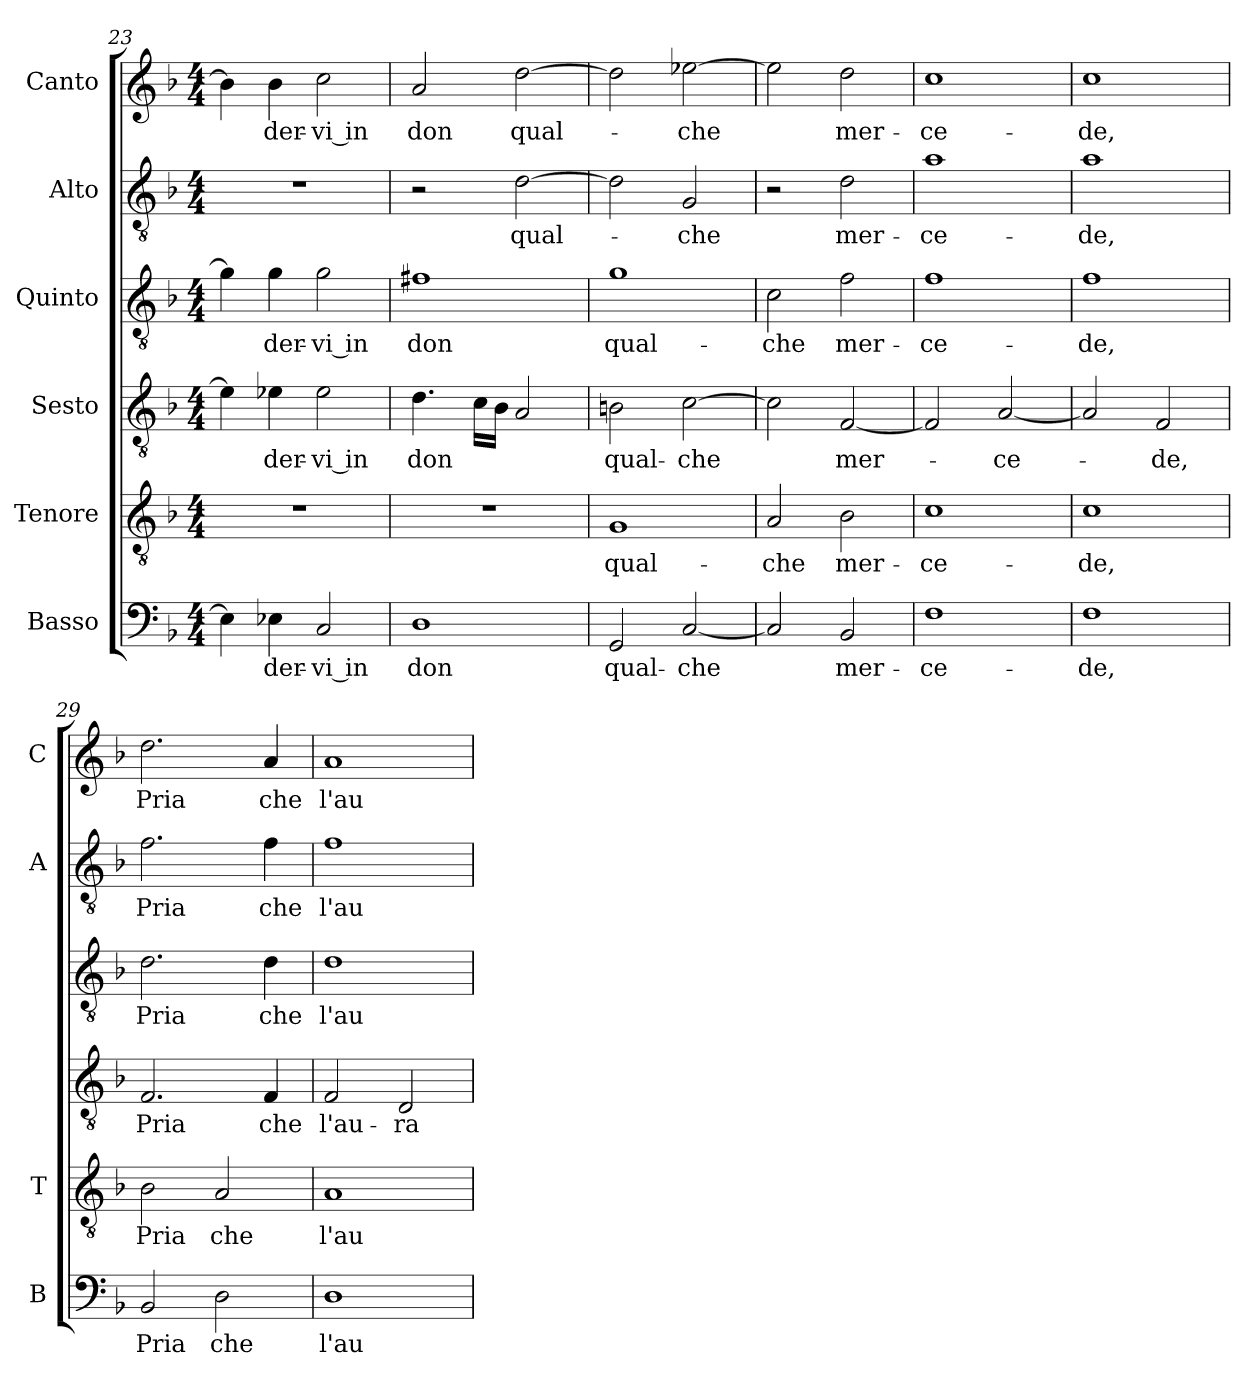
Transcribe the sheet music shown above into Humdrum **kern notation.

**kern	**text	**kern	**text	**kern	**text	**kern	**text	**kern	**text	**kern	**text
*part6	*part6	*part5	*part5	*part4	*part4	*part3	*part3	*part2	*part2	*part1	*part1
*staff6	*staff6	*staff5	*staff5	*staff4	*staff4	*staff3	*staff3	*staff2	*staff2	*staff1	*staff1
*I"Basso	*	*I"Tenore	*	*I"Sesto	*	*I"Quinto	*	*I"Alto	*	*I"Canto	*
*I'B	*	*I'T	*	*	*	*	*	*I'A	*	*I'C	*
*clefF4	*	*clefGv2	*	*clefGv2	*	*clefGv2	*	*clefGv2	*	*clefG2	*
*k[b-]	*	*k[b-]	*	*k[b-]	*	*k[b-]	*	*k[b-]	*	*k[b-]	*
*F:	*	*F:	*	*F:	*	*F:	*	*F:	*	*F:	*
*M4/4	*	*M4/4	*	*M4/4	*	*M4/4	*	*M4/4	*	*M4/4	*
=23	=23	=23	=23	=23	=23	=23	=23	=23	=23	=23	=23
4E-\]	.	1r	.	4e-\]	.	4g\]	.	1r	.	4b-\]	.
!	!LO:LY:b	!	!	!	!	!	!	!	!	!	!
!	!	!	!	!	!LO:LY:b	!	!	!	!	!	!
!	!	!	!	!	!	!	!LO:LY:b	!	!	!	!
!	!	!	!	!	!	!	!	!	!	!	!LO:LY:b
4E-X\	-der-	.	.	4e-X\	-der-	4g\	-der-	.	.	4b-\	-der-
!	!LO:LY:b	!	!	!	!	!	!	!	!	!	!
!	!	!	!	!	!LO:LY:b	!	!	!	!	!	!
!	!	!	!	!	!	!	!LO:LY:b	!	!	!	!
!	!	!	!	!	!	!	!	!	!	!	!LO:LY:b
2C/	-vi in	.	.	2e-\	-vi in	2g\	-vi in	.	.	2cc\	-vi in
=24	=24	=24	=24	=24	=24	=24	=24	=24	=24	=24	=24
!	!LO:LY:b	!	!	!	!	!	!	!	!	!	!
!	!	!	!	!	!LO:LY:b	!	!	!	!	!	!
!	!	!	!	!	!	!	!LO:LY:b	!	!	!	!
!	!	!	!	!	!	!	!	!	!	!	!LO:LY:b
1D	don	1r	.	4.d\	don	1f#X	don	2r	.	2a/	don
.	.	.	.	16c\LL	.	.	.	.	.	.	.
.	.	.	.	16B-\JJ	.	.	.	.	.	.	.
!	!	!	!	!	!	!	!	!	!LO:LY:b	!	!
!	!	!	!	!	!	!	!	!	!	!	!LO:LY:b
.	.	.	.	2A/	.	.	.	[2d\	qual-	[2dd\	qual-
=25	=25	=25	=25	=25	=25	=25	=25	=25	=25	=25	=25
!	!LO:LY:b	!	!	!	!	!	!	!	!	!	!
!	!	!	!LO:LY:b	!	!	!	!	!	!	!	!
!	!	!	!	!	!LO:LY:b	!	!	!	!	!	!
!	!	!	!	!	!	!	!LO:LY:b	!	!	!	!
2GG/	qual-	1G	qual-	2Bn\	qual-	1g	qual-	2d\]	.	2dd\]	.
!	!LO:LY:b	!	!	!	!	!	!	!	!	!	!
!	!	!	!	!	!LO:LY:b	!	!	!	!	!	!
!	!	!	!	!	!	!	!	!	!LO:LY:b	!	!
!	!	!	!	!	!	!	!	!	!	!	!LO:LY:b
[2C/	-che	.	.	[2c\	-che	.	.	2G/	-che	[2ee-X\	-che
=26	=26	=26	=26	=26	=26	=26	=26	=26	=26	=26	=26
!	!	!	!LO:LY:b	!	!	!	!	!	!	!	!
!	!	!	!	!	!	!	!LO:LY:b	!	!	!	!
2C/]	.	2A/	-che	2c\]	.	2c\	-che	2r	.	2ee-\]	.
!	!LO:LY:b	!	!	!	!	!	!	!	!	!	!
!	!	!	!LO:LY:b	!	!	!	!	!	!	!	!
!	!	!	!	!	!LO:LY:b	!	!	!	!	!	!
!	!	!	!	!	!	!	!LO:LY:b	!	!	!	!
!	!	!	!	!	!	!	!	!	!LO:LY:b	!	!
!	!	!	!	!	!	!	!	!	!	!	!LO:LY:b
2BB-/	mer-	2B-\	mer-	[2F/	mer-	2f\	mer-	2d\	mer-	2dd\	mer-
=27	=27	=27	=27	=27	=27	=27	=27	=27	=27	=27	=27
!	!LO:LY:b	!	!	!	!	!	!	!	!	!	!
!	!	!	!LO:LY:b	!	!	!	!	!	!	!	!
!	!	!	!	!	!	!	!LO:LY:b	!	!	!	!
!	!	!	!	!	!	!	!	!	!LO:LY:b	!	!
!	!	!	!	!	!	!	!	!	!	!	!LO:LY:b
1F	-ce-	1c	-ce-	2F/]	.	1f	-ce-	1a	-ce-	1cc	-ce-
!	!	!	!	!	!LO:LY:b	!	!	!	!	!	!
.	.	.	.	[2A/	-ce-	.	.	.	.	.	.
=28	=28	=28	=28	=28	=28	=28	=28	=28	=28	=28	=28
!	!LO:LY:b	!	!	!	!	!	!	!	!	!	!
!	!	!	!LO:LY:b	!	!	!	!	!	!	!	!
!	!	!	!	!	!	!	!LO:LY:b	!	!	!	!
!	!	!	!	!	!	!	!	!	!LO:LY:b	!	!
!	!	!	!	!	!	!	!	!	!	!	!LO:LY:b
1F	-de,	1c	-de,	2A/]	.	1f	-de,	1a	-de,	1cc	-de,
!	!	!	!	!	!LO:LY:b	!	!	!	!	!	!
.	.	.	.	2F/	-de,	.	.	.	.	.	.
=29	=29	=29	=29	=29	=29	=29	=29	=29	=29	=29	=29
!	!LO:LY:b	!	!	!	!	!	!	!	!	!	!
!	!	!	!LO:LY:b	!	!	!	!	!	!	!	!
!	!	!	!	!	!LO:LY:b	!	!	!	!	!	!
!	!	!	!	!	!	!	!LO:LY:b	!	!	!	!
!	!	!	!	!	!	!	!	!	!LO:LY:b	!	!
!	!	!	!	!	!	!	!	!	!	!	!LO:LY:b
2BB-/	Pria	2B-\	Pria	2.F/	Pria	2.d\	Pria	2.f\	Pria	2.dd\	Pria
!	!LO:LY:b	!	!	!	!	!	!	!	!	!	!
!	!	!	!LO:LY:b	!	!	!	!	!	!	!	!
2D\	che	2A/	che	.	.	.	.	.	.	.	.
!	!	!	!	!	!LO:LY:b	!	!	!	!	!	!
!	!	!	!	!	!	!	!LO:LY:b	!	!	!	!
!	!	!	!	!	!	!	!	!	!LO:LY:b	!	!
!	!	!	!	!	!	!	!	!	!	!	!LO:LY:b
.	.	.	.	4F/	che	4d\	che	4f\	che	4a/	che
=30	=30	=30	=30	=30	=30	=30	=30	=30	=30	=30	=30
!	!LO:LY:b	!	!	!	!	!	!	!	!	!	!
!	!	!	!LO:LY:b	!	!	!	!	!	!	!	!
!	!	!	!	!	!LO:LY:b	!	!	!	!	!	!
!	!	!	!	!	!	!	!LO:LY:b	!	!	!	!
!	!	!	!	!	!	!	!	!	!LO:LY:b	!	!
!	!	!	!	!	!	!	!	!	!	!	!LO:LY:b
1D	l'au-	1A	l'au-	2F/	l'au-	1d	l'au-	1f	l'au-	1a	l'au-
!	!	!	!	!	!LO:LY:b	!	!	!	!	!	!
.	.	.	.	2D/	-ra	.	.	.	.	.	.
=	=	=	=	=	=	=	=	=	=	=	=
*-	*-	*-	*-	*-	*-	*-	*-	*-	*-	*-	*-
